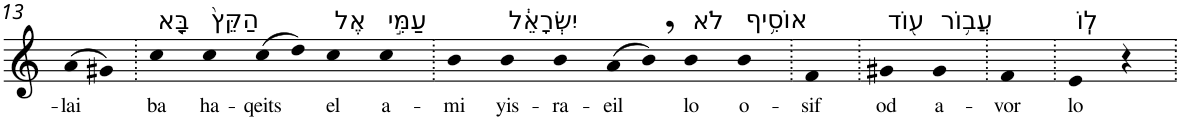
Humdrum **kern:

**kern	**text
*part1	*part1
*staff1	*staff1
*I"Piano	*
*I'Pno	*
!!LO:PB:g=z
*clefG2	*
*k[]	*
=13	=13
!	!LO:LY:b
(>8a	-lai
8g#X)	.
=14.	=14.
!LO:TX:a:t=בָּ֤א	!
!	!LO:LY:b
4cc	ba
!LO:TX:a:t=הַקֵּץ֙	!
!	!LO:LY:b
4cc	ha-
!	!LO:LY:b
(>8cc	-qeits
8dd)	.
!LO:TX:a:t=אֶל	!
!	!LO:LY:b
4cc	el
!LO:TX:a:t=עַמִּ֣י	!
!	!LO:LY:b
4cc	a-
=15.	=15.
!	!LO:LY:b
4b	-mi
!LO:TX:a:t=יִשְׂרָאֵ֔ל	!
!	!LO:LY:b
4b	yis-
!	!LO:LY:b
4b	-ra-
!	!LO:LY:b
(>8a	-eil
8b,)	.
!LO:TX:a:t=לֹא	!
!	!LO:LY:b
4b	lo
!LO:TX:a:t=אוֹסִ֥יף	!
!	!LO:LY:b
4b	o-
=16.	=16.
!	!LO:LY:b
4f	-sif
=17.	=17.
!LO:TX:a:t=ע֖וֹד	!
!	!LO:LY:b
4g#X	od
!LO:TX:a:t=עֲב֥וֹר	!
!	!LO:LY:b
4g#	a-
=18.	=18.
!	!LO:LY:b
4f	-vor
=19.	=19.
!LO:TX:a:t=לֽוֹ	!
!	!LO:LY:b
4e	lo
4r	.
=.	=.
*-	*-
